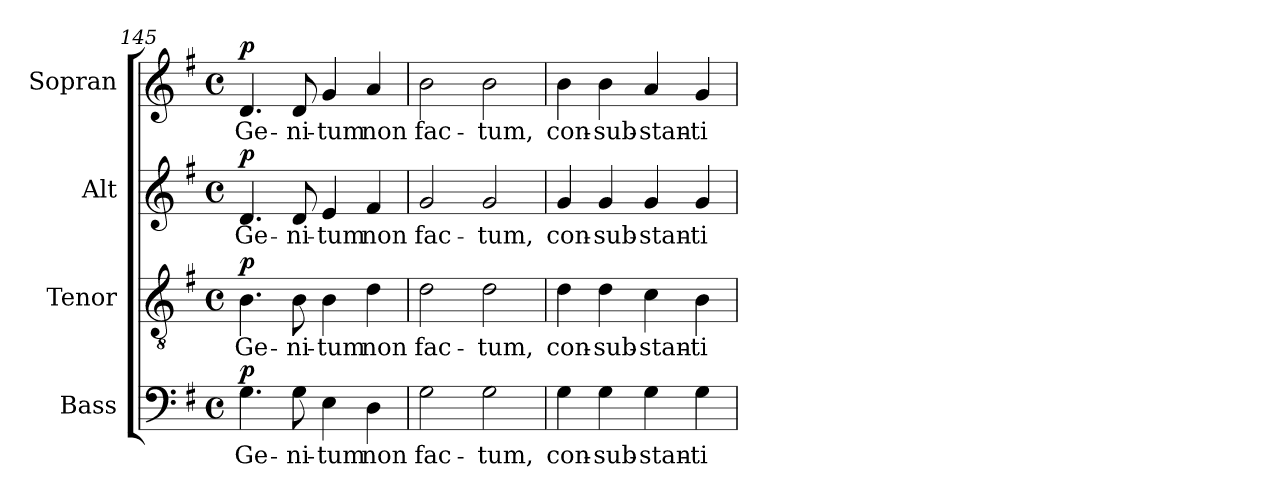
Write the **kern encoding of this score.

**kern	**text	**dynam	**kern	**text	**dynam	**kern	**text	**dynam	**kern	**text	**dynam
*part4	*part4	*part4	*part3	*part3	*part3	*part2	*part2	*part2	*part1	*part1	*part1
*staff4	*staff4	*staff4	*staff3	*staff3	*staff3	*staff2	*staff2	*staff2	*staff1	*staff1	*staff1
*I"Bass	*	*	*I"Tenor	*	*	*I"Alt	*	*	*I"Sopran	*	*
*I'B.	*	*	*I'T.	*	*	*I'A.	*	*	*I'S.	*	*
*clefF4	*	*	*clefGv2	*	*	*clefG2	*	*	*clefG2	*	*
*k[f#]	*	*	*k[f#]	*	*	*k[f#]	*	*	*k[f#]	*	*
*G:	*	*	*G:	*	*	*G:	*	*	*G:	*	*
*M4/4	*	*	*M4/4	*	*	*M4/4	*	*	*M4/4	*	*
*met(c)	*	*	*met(c)	*	*	*met(c)	*	*	*met(c)	*	*
=145	=145	=145	=145	=145	=145	=145	=145	=145	=145	=145	=145
!	!LO:LY:b	!LO:DY:a	!	!LO:LY:b	!LO:DY:a	!	!LO:LY:b	!LO:DY:a	!	!LO:LY:b	!LO:DY:a
4.G\	Ge-	p	4.B\	Ge-	p	4.d/	Ge-	p	4.d/	Ge-	p
!	!LO:LY:b	!	!	!LO:LY:b	!	!	!LO:LY:b	!	!	!LO:LY:b	!
8G\	-ni-	.	8B\	-ni-	.	8d/	-ni-	.	8d/	-ni-	.
!	!LO:LY:b	!	!	!LO:LY:b	!	!	!LO:LY:b	!	!	!LO:LY:b	!
4E\	-tum	.	4B\	-tum	.	4e/	-tum	.	4g/	-tum	.
!	!LO:LY:b	!	!	!LO:LY:b	!	!	!LO:LY:b	!	!	!LO:LY:b	!
4D\	non	.	4d\	non	.	4f#/	non	.	4a/	non	.
=146	=146	=146	=146	=146	=146	=146	=146	=146	=146	=146	=146
!	!LO:LY:b	!	!	!LO:LY:b	!	!	!LO:LY:b	!	!	!LO:LY:b	!
2G\	fac-	.	2d\	fac-	.	2g/	fac-	.	2b\	fac-	.
!	!LO:LY:b	!	!	!LO:LY:b	!	!	!LO:LY:b	!	!	!LO:LY:b	!
2G\	-tum,	.	2d\	-tum,	.	2g/	-tum,	.	2b\	-tum,	.
!!LO:PB:g=z
=147	=147	=147	=147	=147	=147	=147	=147	=147	=147	=147	=147
!	!LO:LY:b	!	!	!LO:LY:b	!	!	!LO:LY:b	!	!	!LO:LY:b	!
4G\	con-	.	4d\	con-	.	4g/	con-	.	4b\	con-	.
!	!LO:LY:b	!	!	!LO:LY:b	!	!	!LO:LY:b	!	!	!LO:LY:b	!
4G\	-sub-	.	4d\	-sub-	.	4g/	-sub-	.	4b\	-sub-	.
!	!LO:LY:b	!	!	!LO:LY:b	!	!	!LO:LY:b	!	!	!LO:LY:b	!
4G\	-stan-	.	4c\	-stan-	.	4g/	-stan-	.	4a/	-stan-	.
!	!LO:LY:b	!	!	!LO:LY:b	!	!	!LO:LY:b	!	!	!LO:LY:b	!
4G\	-ti-	.	4B\	-ti-	.	4g/	-ti-	.	4g/	-ti-	.
=	=	=	=	=	=	=	=	=	=	=	=
*-	*-	*-	*-	*-	*-	*-	*-	*-	*-	*-	*-
